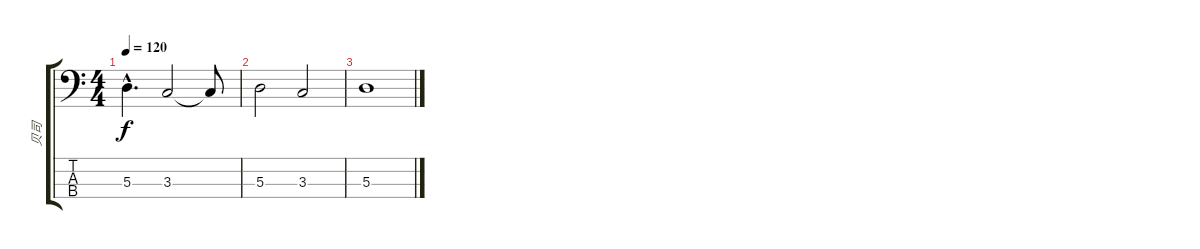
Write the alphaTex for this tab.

\track ("贝司" "贝司") {instrument electricbassfinger}
\staff {score tabs}
\tuning (G2 D2 A1 E1) {hide}
\ts (4 4)
\tempo 120
\clef f4
\ks c
5.3{hac}.4{d dy f} 3.3.2 3.3{t}.8 |
5.3.2 3.3.2 |
5.3.1
